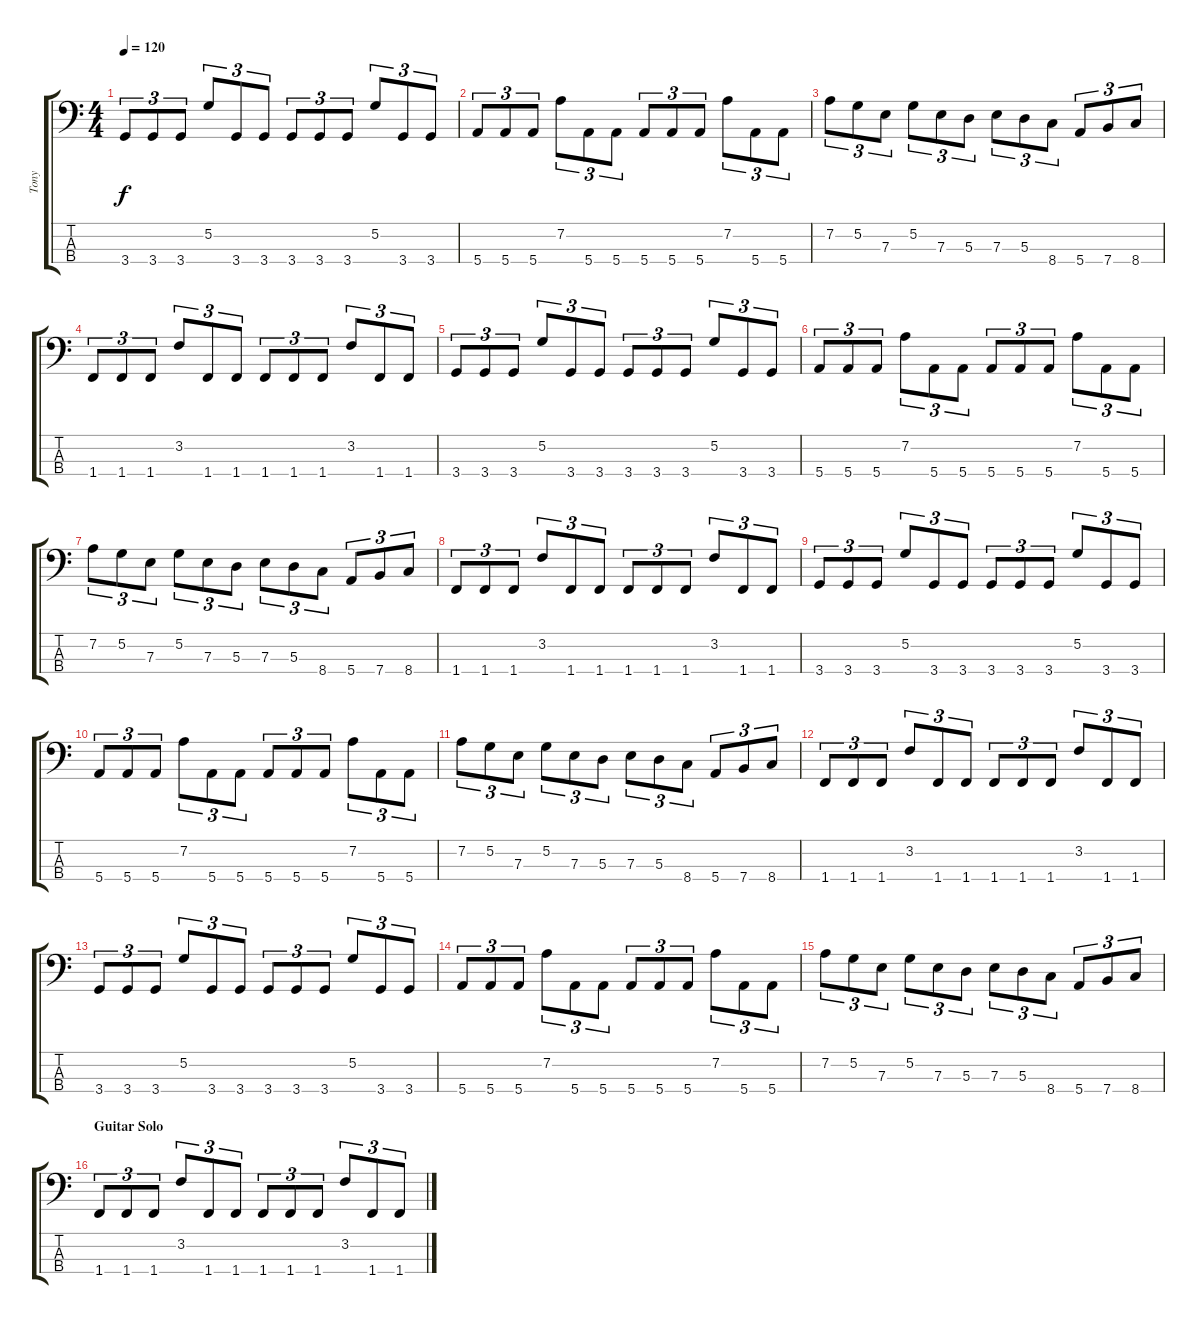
\track ("Tony" "Tony") {instrument electricbassfinger}
\staff {score tabs}
\tuning (G2 D2 A1 E1) {hide}
\ts (4 4)
\tempo 120
\clef f4
\ks c
3.4.8{tu (3 2) dy f} 3.4.8{tu (3 2)} 3.4.8{tu (3 2)} 5.2.8{tu (3 2)} 3.4.8{tu (3 2)} 3.4.8{tu (3 2)} 3.4.8{tu (3 2)} 3.4.8{tu (3 2)} 3.4.8{tu (3 2)} 5.2.8{tu (3 2)} 3.4.8{tu (3 2)} 3.4.8{tu (3 2)} |
5.4.8{tu (3 2)} 5.4.8{tu (3 2)} 5.4.8{tu (3 2)} 7.2.8{tu (3 2)} 5.4.8{tu (3 2)} 5.4.8{tu (3 2)} 5.4.8{tu (3 2)} 5.4.8{tu (3 2)} 5.4.8{tu (3 2)} 7.2.8{tu (3 2)} 5.4.8{tu (3 2)} 5.4.8{tu (3 2)} |
7.2.8{tu (3 2)} 5.2.8{tu (3 2)} 7.3.8{tu (3 2)} 5.2.8{tu (3 2)} 7.3.8{tu (3 2)} 5.3.8{tu (3 2)} 7.3.8{tu (3 2)} 5.3.8{tu (3 2)} 8.4.8{tu (3 2)} 5.4.8{tu (3 2)} 7.4.8{tu (3 2)} 8.4.8{tu (3 2)} |
1.4.8{tu (3 2)} 1.4.8{tu (3 2)} 1.4.8{tu (3 2)} 3.2.8{tu (3 2)} 1.4.8{tu (3 2)} 1.4.8{tu (3 2)} 1.4.8{tu (3 2)} 1.4.8{tu (3 2)} 1.4.8{tu (3 2)} 3.2.8{tu (3 2)} 1.4.8{tu (3 2)} 1.4.8{tu (3 2)} |
3.4.8{tu (3 2)} 3.4.8{tu (3 2)} 3.4.8{tu (3 2)} 5.2.8{tu (3 2)} 3.4.8{tu (3 2)} 3.4.8{tu (3 2)} 3.4.8{tu (3 2)} 3.4.8{tu (3 2)} 3.4.8{tu (3 2)} 5.2.8{tu (3 2)} 3.4.8{tu (3 2)} 3.4.8{tu (3 2)} |
5.4.8{tu (3 2)} 5.4.8{tu (3 2)} 5.4.8{tu (3 2)} 7.2.8{tu (3 2)} 5.4.8{tu (3 2)} 5.4.8{tu (3 2)} 5.4.8{tu (3 2)} 5.4.8{tu (3 2)} 5.4.8{tu (3 2)} 7.2.8{tu (3 2)} 5.4.8{tu (3 2)} 5.4.8{tu (3 2)} |
7.2.8{tu (3 2)} 5.2.8{tu (3 2)} 7.3.8{tu (3 2)} 5.2.8{tu (3 2)} 7.3.8{tu (3 2)} 5.3.8{tu (3 2)} 7.3.8{tu (3 2)} 5.3.8{tu (3 2)} 8.4.8{tu (3 2)} 5.4.8{tu (3 2)} 7.4.8{tu (3 2)} 8.4.8{tu (3 2)} |
1.4.8{tu (3 2)} 1.4.8{tu (3 2)} 1.4.8{tu (3 2)} 3.2.8{tu (3 2)} 1.4.8{tu (3 2)} 1.4.8{tu (3 2)} 1.4.8{tu (3 2)} 1.4.8{tu (3 2)} 1.4.8{tu (3 2)} 3.2.8{tu (3 2)} 1.4.8{tu (3 2)} 1.4.8{tu (3 2)} |
3.4.8{tu (3 2)} 3.4.8{tu (3 2)} 3.4.8{tu (3 2)} 5.2.8{tu (3 2)} 3.4.8{tu (3 2)} 3.4.8{tu (3 2)} 3.4.8{tu (3 2)} 3.4.8{tu (3 2)} 3.4.8{tu (3 2)} 5.2.8{tu (3 2)} 3.4.8{tu (3 2)} 3.4.8{tu (3 2)} |
5.4.8{tu (3 2)} 5.4.8{tu (3 2)} 5.4.8{tu (3 2)} 7.2.8{tu (3 2)} 5.4.8{tu (3 2)} 5.4.8{tu (3 2)} 5.4.8{tu (3 2)} 5.4.8{tu (3 2)} 5.4.8{tu (3 2)} 7.2.8{tu (3 2)} 5.4.8{tu (3 2)} 5.4.8{tu (3 2)} |
7.2.8{tu (3 2)} 5.2.8{tu (3 2)} 7.3.8{tu (3 2)} 5.2.8{tu (3 2)} 7.3.8{tu (3 2)} 5.3.8{tu (3 2)} 7.3.8{tu (3 2)} 5.3.8{tu (3 2)} 8.4.8{tu (3 2)} 5.4.8{tu (3 2)} 7.4.8{tu (3 2)} 8.4.8{tu (3 2)} |
1.4.8{tu (3 2)} 1.4.8{tu (3 2)} 1.4.8{tu (3 2)} 3.2.8{tu (3 2)} 1.4.8{tu (3 2)} 1.4.8{tu (3 2)} 1.4.8{tu (3 2)} 1.4.8{tu (3 2)} 1.4.8{tu (3 2)} 3.2.8{tu (3 2)} 1.4.8{tu (3 2)} 1.4.8{tu (3 2)} |
3.4.8{tu (3 2)} 3.4.8{tu (3 2)} 3.4.8{tu (3 2)} 5.2.8{tu (3 2)} 3.4.8{tu (3 2)} 3.4.8{tu (3 2)} 3.4.8{tu (3 2)} 3.4.8{tu (3 2)} 3.4.8{tu (3 2)} 5.2.8{tu (3 2)} 3.4.8{tu (3 2)} 3.4.8{tu (3 2)} |
5.4.8{tu (3 2)} 5.4.8{tu (3 2)} 5.4.8{tu (3 2)} 7.2.8{tu (3 2)} 5.4.8{tu (3 2)} 5.4.8{tu (3 2)} 5.4.8{tu (3 2)} 5.4.8{tu (3 2)} 5.4.8{tu (3 2)} 7.2.8{tu (3 2)} 5.4.8{tu (3 2)} 5.4.8{tu (3 2)} |
7.2.8{tu (3 2)} 5.2.8{tu (3 2)} 7.3.8{tu (3 2)} 5.2.8{tu (3 2)} 7.3.8{tu (3 2)} 5.3.8{tu (3 2)} 7.3.8{tu (3 2)} 5.3.8{tu (3 2)} 8.4.8{tu (3 2)} 5.4.8{tu (3 2)} 7.4.8{tu (3 2)} 8.4.8{tu (3 2)} |
\section ("" "Guitar Solo")
1.4.8{tu (3 2)} 1.4.8{tu (3 2)} 1.4.8{tu (3 2)} 3.2.8{tu (3 2)} 1.4.8{tu (3 2)} 1.4.8{tu (3 2)} 1.4.8{tu (3 2)} 1.4.8{tu (3 2)} 1.4.8{tu (3 2)} 3.2.8{tu (3 2)} 1.4.8{tu (3 2)} 1.4.8{tu (3 2)}
